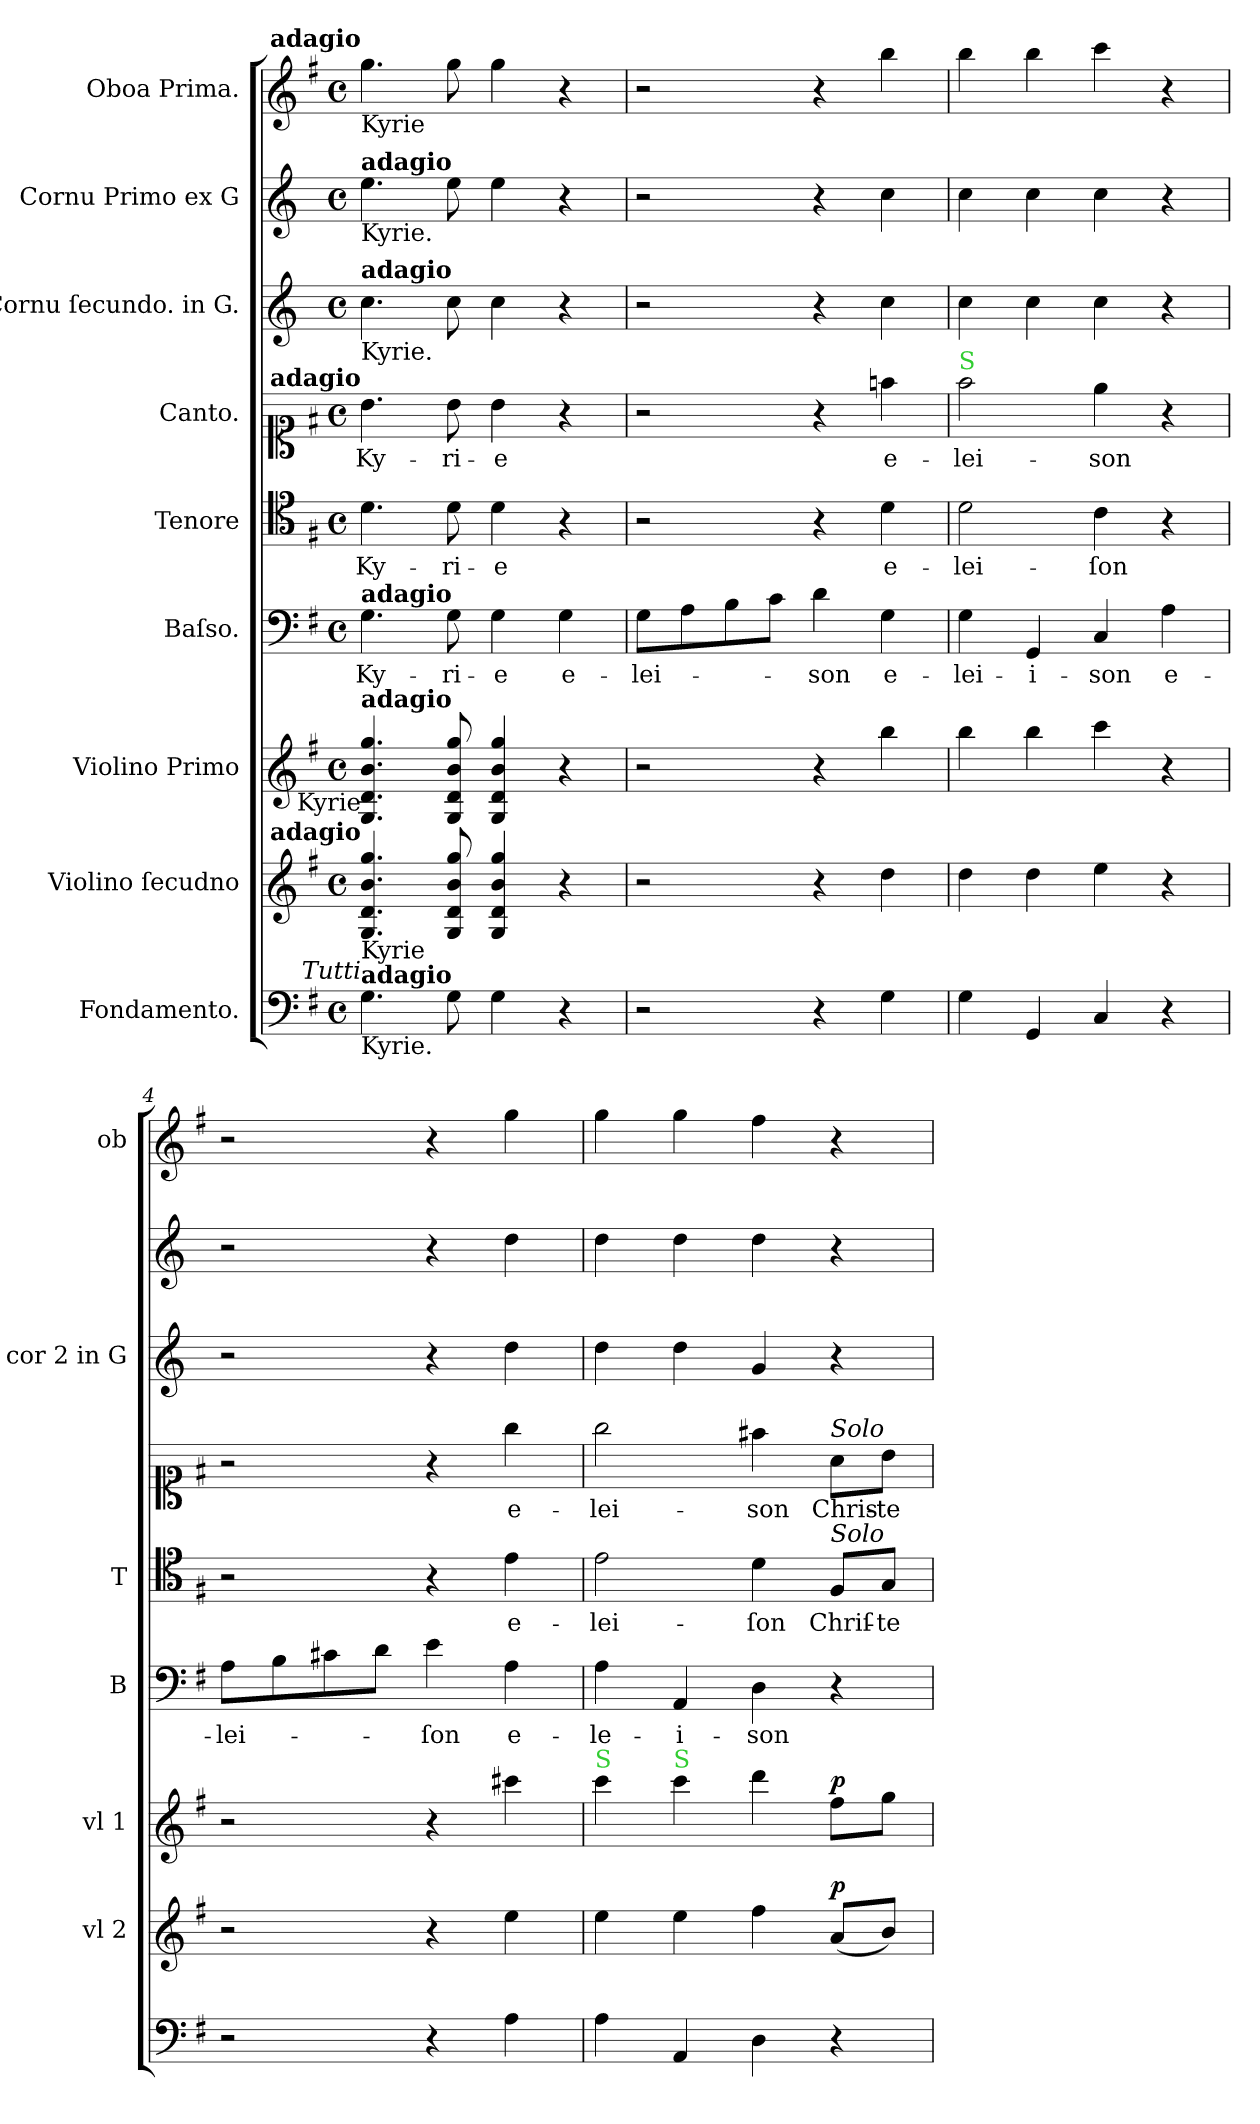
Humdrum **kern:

**kern	**kern	**dynam	**kern	**dynam	**kern	**text	**kern	**text	**kern	**text	**kern	**kern	**kern
*part9	*part8	*part8	*part7	*part7	*part6	*part6	*part5	*part5	*part4	*part4	*part3	*part2	*part1
*staff9	*staff8	*staff8	*staff7	*staff7	*staff6	*staff6	*staff5	*staff5	*staff4	*staff4	*staff3	*staff2	*staff1
*I"Fondamento.	*I"Violino ſecudno	*	*I"Violino Primo	*	*I"Baſso.	*	*I"Tenore	*	*I"Canto.	*	*I"Cornu ſecundo. in G.	*I"Cornu Primo ex G	*I"Oboa Prima.
*	*I'vl 2	*	*I'vl 1	*	*I'B	*	*I'T	*	*	*	*I'cor 2 in G	*	*I'ob
*clefF4	*clefG2	*	*clefG2	*	*clefF4	*	*clefC4	*	*clefC1	*	*clefG2	*clefG2	*clefG2
*	*	*	*	*	*	*	*	*	*	*	*ITrd3c5	*ITrd3c5	*
*k[f#]	*k[f#]	*	*k[f#]	*	*k[f#]	*	*k[f#]	*	*k[f#]	*	*k[f#]	*k[f#]	*k[f#]
*G:	*G:	*	*G:	*	*G:	*	*G:	*	*G:	*	*G:	*G:	*G:
*M4/4	*M4/4	*	*M4/4	*	*M4/4	*	*M4/4	*	*M4/4	*	*M4/4	*M4/4	*M4/4
*met(c)	*met(c)	*	*met(c)	*	*met(c)	*	*met(c)	*	*met(c)	*	*met(c)	*met(c)	*met(c)
=1	=1	=1	=1	=1	=1	=1	=1	=1	=1	=1	=1	=1	=1
!	!	!	!	!	!	!	!	!	!	!	!	!	!LO:TX:a:B:rj:t=adagio
!	!	!	!	!	!	!	!	!	!	!	!	!	!LO:TX:b:t=Kyrie
!	!	!	!	!	!	!	!	!	!	!	!	!LO:TX:a:B:t=adagio	!
!	!	!	!	!	!	!	!	!	!	!	!	!LO:TX:b:t=Kyrie.	!
!	!	!	!	!	!	!	!	!	!	!	!LO:TX:a:B:t=adagio	!	!
!	!	!	!	!	!	!	!	!	!	!	!LO:TX:b:t=Kyrie.	!	!
!	!	!	!	!	!	!	!	!	!LO:TX:a:B:rj:t=adagio	!	!	!	!
!	!	!	!	!	!LO:TX:a:B:t=adagio	!	!	!	!	!	!	!	!
!	!	!	!LO:TX:a:B:t=adagio	!	!	!	!	!	!	!	!	!	!
!	!	!	!LO:TX:b:rj:t=Kyrie	!	!	!	!	!	!	!	!	!	!
!	!LO:TX:a:B:rj:t=adagio	!	!	!	!	!	!	!	!	!	!	!	!
!	!LO:TX:b:t=Kyrie	!	!	!	!	!	!	!	!	!	!	!	!
!LO:TX:a:B:t=adagio	!	!	!	!	!	!	!	!	!	!	!	!	!
!LO:TX:b:t=Kyrie.	!	!	!	!	!	!	!	!	!	!	!	!	!
!LO:TX:a:i:rj:t=Tutti	!	!	!	!	!	!	!	!	!	!	!	!	!
4.G\	4.G/ 4.d/ 4.b/ 4.gg/	.	4.G/ 4.d/ 4.b/ 4.gg/	.	4.G\	Ky-	4.d\	Ky-	4.b\	Ky-	4.g\	4.b\	4.gg\
8G\	8G/ 8d/ 8b/ 8gg/	.	8G/ 8d/ 8b/ 8gg/	.	8G\	-ri-	8d\	-ri-	8b\	-ri-	8g\	8b\	8gg\
4G\	4G/ 4d/ 4b/ 4gg/	.	4G/ 4d/ 4b/ 4gg/	.	4G\	-e	4d\	-e	4b\	-e	4g\	4b\	4gg\
4r	4r	.	4r	.	4G\	e-	4r	.	4r	.	4r	4r	4r
=2	=2	=2	=2	=2	=2	=2	=2	=2	=2	=2	=2	=2	=2
2r	2r	.	2r	.	8G\L	-lei-	2r	.	2r	.	2r	2r	2r
.	.	.	.	.	8A\	.	.	.	.	.	.	.	.
.	.	.	.	.	8B\	.	.	.	.	.	.	.	.
.	.	.	.	.	8c\J	.	.	.	.	.	.	.	.
4r	4r	.	4r	.	4d\	son	4r	.	4r	.	4r	4r	4r
4G\	4dd\	.	4bb\	.	4G\	e-	4d\	e-	4ffn\	e-	4g\	4g\	4bb\
=3	=3	=3	=3	=3	=3	=3	=3	=3	=3	=3	=3	=3	=3
!	!	!	!	!	!	!	!	!	!LO:TX:a:color=limegreen:t=S	!	!	!	!
4G\	4dd\	.	4bb\	.	4G\	-lei-	2d\	-lei-	2ff#\	-lei-	4g\	4g\	4bb\
4GG/	4dd\	.	4bb\	.	4GG/	-i-	.	.	.	.	4g\	4g\	4bb\
4C/	4ee\	.	4ccc\	.	4C/	-son	4c\	-ſon	4ee\	-son	4g\	4g\	4ccc\
4r	4r	.	4r	.	4A\	e-	4r	.	4r	.	4r	4r	4r
=4	=4	=4	=4	=4	=4	=4	=4	=4	=4	=4	=4	=4	=4
2r	2r	.	2r	.	8A\L	-lei-	2r	.	2r	.	2r	2r	2r
.	.	.	.	.	8B\	.	.	.	.	.	.	.	.
.	.	.	.	.	8c#X\	.	.	.	.	.	.	.	.
.	.	.	.	.	8d\J	.	.	.	.	.	.	.	.
4r	4r	.	4r	.	4e\	-ſon	4r	.	4r	.	4r	4r	4r
4A\	4ee\	.	4ccc#X\	.	4A\	e-	4e\	e-	4gg\	e-	4a\	4a\	4gg\
=5	=5	=5	=5	=5	=5	=5	=5	=5	=5	=5	=5	=5	=5
!	!	!	!LO:TX:a:color=limegreen:t=S	!	!	!	!	!	!	!	!	!	!
4A\	4ee\	.	4ccc\	.	4A\	-le-	2e\	-lei-	2gg\	-lei-	4a\	4a\	4gg\
!	!	!	!LO:TX:a:color=limegreen:t=S	!	!	!	!	!	!	!	!	!	!
4AA/	4ee\	.	4ccc\	.	4AA/	-i-	.	.	.	.	4a\	4a\	4gg\
4D\	4ff#\	.	4ddd\	.	4D\	-son	4d\	-ſon	4ff#X\	-son	4d/	4a\	4ff#\
!	!	!	!	!	!	!	!	!	!LO:TX:a:i:t=Solo	!	!	!	!
!	!	!	!	!	!	!	!LO:TX:a:i:t=Solo	!	!	!	!	!	!
!	!	!LO:DY:a	!	!LO:DY:a	!	!	!	!	!	!	!	!	!
4r	(8a/L	p	8ff#\L	p	4r	.	8F#/L	Chriſ-	8a\L	Chris-	4r	4r	4r
.	8b/J)	.	8gg\J	.	.	.	8G/J	-te	8b\J	-te	.	.	.
=	=	=	=	=	=	=	=	=	=	=	=	=	=
*-	*-	*-	*-	*-	*-	*-	*-	*-	*-	*-	*-	*-	*-
